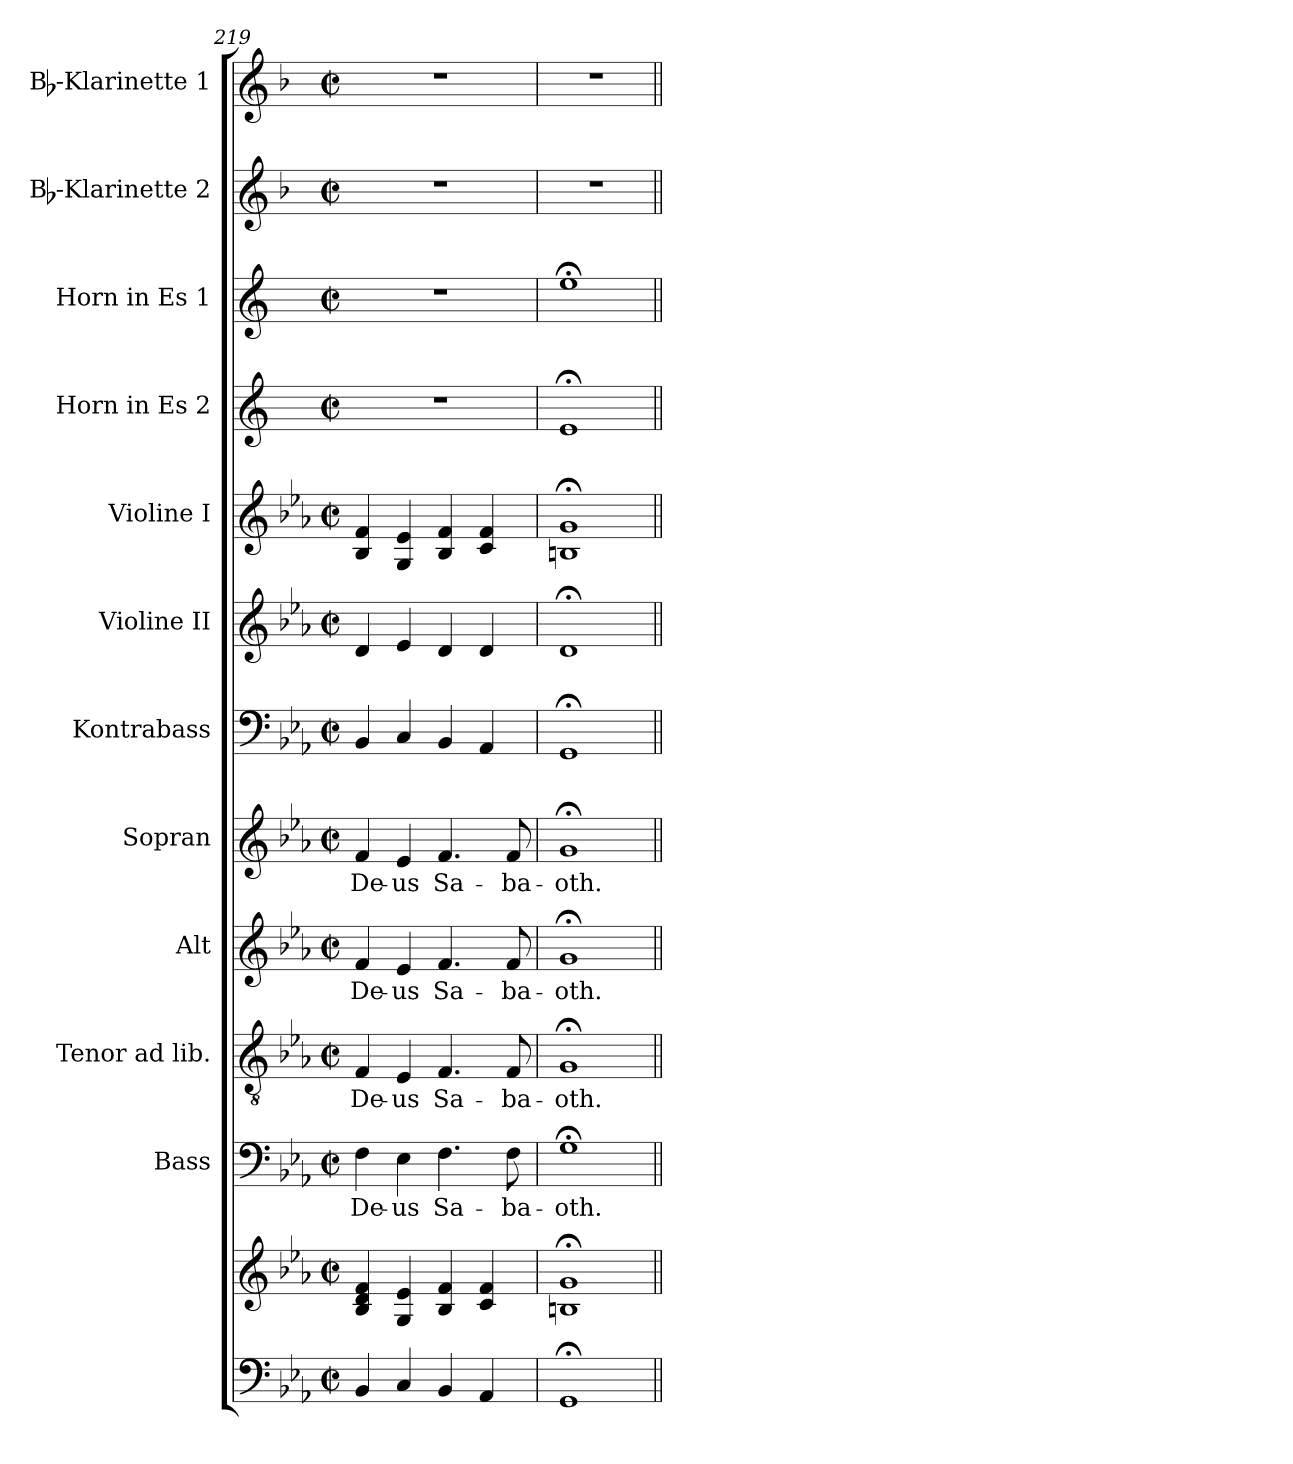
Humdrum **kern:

**kern	**kern	**kern	**text	**kern	**text	**kern	**text	**kern	**text	**kern	**kern	**kern	**kern	**kern	**kern	**kern
*part12	*part12	*part11	*part11	*part10	*part10	*part9	*part9	*part8	*part8	*part7	*part6	*part5	*part4	*part3	*part2	*part1
*staff13	*staff12	*staff11	*staff11	*staff10	*staff10	*staff9	*staff9	*staff8	*staff8	*staff7	*staff6	*staff5	*staff4	*staff3	*staff2	*staff1
*	*	*I"Bass	*	*I"Tenor ad lib.	*	*I"Alt	*	*I"Sopran	*	*I"Kontrabass	*I"Violine II	*I"Violine I	*I"Horn in Es 2	*I"Horn in Es 1	*I"Bb-Klarinette 2	*I"Bb-Klarinette 1
*	*	*I'B.	*	*I'T.	*	*I'A.	*	*I'S.	*	*I'Kb.	*I'Vl. II	*I'Vl. I	*	*	*I'Bb Kl. 2	*I'Bb Kl. 1
*clefF4	*clefG2	*clefF4	*	*clefGv2	*	*clefG2	*	*clefG2	*	*clefF4	*clefG2	*clefG2	*clefG2	*clefG2	*clefG2	*clefG2
*	*	*	*	*	*	*	*	*	*	*ITrd7c12	*	*	*ITrd5c9	*ITrd5c9	*ITrd1c2	*ITrd1c2
*k[b-e-a-]	*k[b-e-a-]	*k[b-e-a-]	*	*k[b-e-a-]	*	*k[b-e-a-]	*	*k[b-e-a-]	*	*k[b-e-a-]	*k[b-e-a-]	*k[b-e-a-]	*k[b-e-a-]	*k[b-e-a-]	*k[b-e-a-]	*k[b-e-a-]
*E-:	*E-:	*E-:	*	*E-:	*	*E-:	*	*E-:	*	*E-:	*E-:	*E-:	*E-:	*E-:	*E-:	*E-:
*M2/2	*M2/2	*M2/2	*	*M2/2	*	*M2/2	*	*M2/2	*	*M2/2	*M2/2	*M2/2	*M2/2	*M2/2	*M2/2	*M2/2
*met(c|)	*met(c|)	*met(c|)	*	*met(c|)	*	*met(c|)	*	*met(c|)	*	*met(c|)	*met(c|)	*met(c|)	*met(c|)	*met(c|)	*met(c|)	*met(c|)
=219	=219	=219	=219	=219	=219	=219	=219	=219	=219	=219	=219	=219	=219	=219	=219	=219
!	!	!	!LO:LY:b	!	!LO:LY:b	!	!LO:LY:b	!	!LO:LY:b	!	!	!	!	!	!	!
4BB-/	4B-/ 4d/ 4f/	4F\	De-	4F/	De-	4f/	De-	4f/	De-	4BBB-/	4d/	4B-/ 4f/	1r	1r	1r	1r
!	!	!	!LO:LY:b	!	!LO:LY:b	!	!LO:LY:b	!	!LO:LY:b	!	!	!	!	!	!	!
4C/	4G/ 4e-/	4E-\	-us	4E-/	-us	4e-/	-us	4e-/	-us	4CC/	4e-/	4G/ 4e-/	.	.	.	.
!	!	!	!LO:LY:b	!	!LO:LY:b	!	!LO:LY:b	!	!LO:LY:b	!	!	!	!	!	!	!
4BB-/	4B-/ 4f/	4.F\	Sa-	4.F/	Sa-	4.f/	Sa-	4.f/	Sa-	4BBB-/	4d/	4B-/ 4f/	.	.	.	.
4AA-/	4c/ 4f/	.	.	.	.	.	.	.	.	4AAA-/	4d/	4c/ 4f/	.	.	.	.
!	!	!	!LO:LY:b	!	!LO:LY:b	!	!LO:LY:b	!	!LO:LY:b	!	!	!	!	!	!	!
.	.	8F\	-ba-	8F/	-ba-	8f/	-ba-	8f/	-ba-	.	.	.	.	.	.	.
=220	=220	=220	=220	=220	=220	=220	=220	=220	=220	=220	=220	=220	=220	=220	=220	=220
!	!	!	!LO:LY:b	!	!LO:LY:b	!	!LO:LY:b	!	!LO:LY:b	!	!	!	!	!	!	!
1GG;<	1Bn;< 1g;<	1G;<	-oth.	1G;<	-oth.	1g;<	-oth.	1g;<	-oth.	1GGG;<	1d;<	1Bn;< 1g;<	1G;<	1g;<	1r	1r
=||	=||	=||	=||	=||	=||	=||	=||	=||	=||	=||	=||	=||	=||	=||	=||	=||
*-	*-	*-	*-	*-	*-	*-	*-	*-	*-	*-	*-	*-	*-	*-	*-	*-
